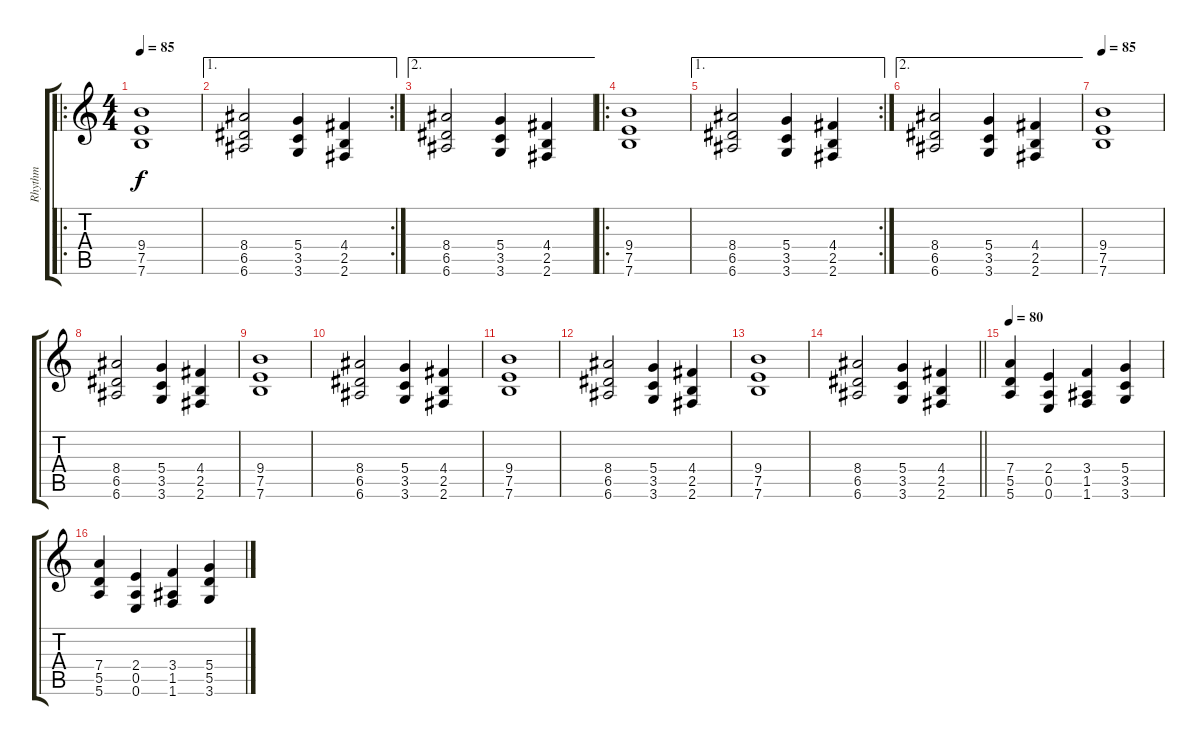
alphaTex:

\track ("Rhythm" "Rhythm") {instrument distortionguitar}
\staff {score tabs}
\tuning (E4 B3 G3 D3 A2 E2) {hide}
\ro
\ts (4 4)
\tempo 85
\clef g2
\ks c
(9.4 7.5 7.6).1{dy f} |
\ae 1
\rc 2
(8.4 6.5 6.6).2 (5.4 3.5 3.6).4 (4.4 2.5 2.6).4 |
\ae 2
(8.4 6.5 6.6).2 (5.4 3.5 3.6).4 (4.4 2.5 2.6).4 |
\ro
(9.4 7.5 7.6).1 |
\ae 1
\rc 2
(8.4 6.5 6.6).2 (5.4 3.5 3.6).4 (4.4 2.5 2.6).4 |
\ae 2
(8.4 6.5 6.6).2 (5.4 3.5 3.6).4 (4.4 2.5 2.6).4 |
\tempo 85
(9.4 7.5 7.6).1 |
(8.4 6.5 6.6).2 (5.4 3.5 3.6).4 (4.4 2.5 2.6).4 |
(9.4 7.5 7.6).1 |
(8.4 6.5 6.6).2 (5.4 3.5 3.6).4 (4.4 2.5 2.6).4 |
(9.4 7.5 7.6).1 |
(8.4 6.5 6.6).2 (5.4 3.5 3.6).4 (4.4 2.5 2.6).4 |
(9.4 7.5 7.6).1 |
\barLineRight lightlight
(8.4 6.5 6.6).2 (5.4 3.5 3.6).4 (4.4 2.5 2.6).4 |
\tempo 80
(7.4 5.5 5.6).4{balance 8} (2.4 0.5 0.6).4 (3.4 1.5 1.6).4 (5.4 3.5 3.6).4 |
(7.4 5.5 5.6).4 (2.4 0.5 0.6).4 (3.4 1.5 1.6).4 (5.4 5.5 3.6).4
